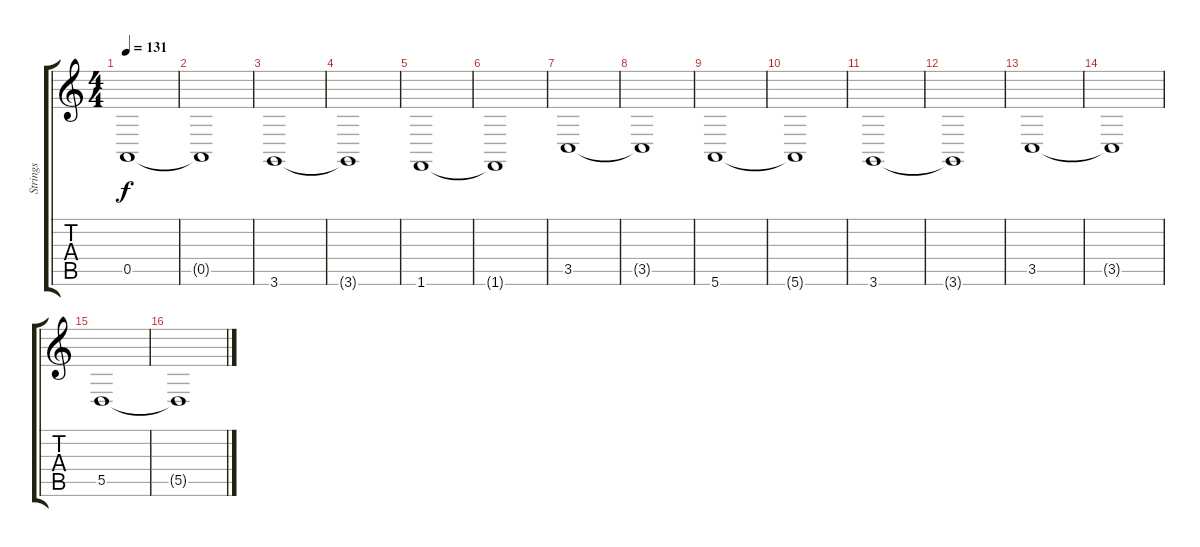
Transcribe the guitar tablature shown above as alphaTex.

\track ("Strings" "Strings") {instrument stringensemble1}
\staff {score tabs}
\tuning (E4 B3 G3 D3 A2 E2) {hide}
\ts (4 4)
\tempo 131
\clef g2
\ks c
0.5.1{dy f} |
0.5{t}.1 |
3.6.1 |
3.6{t}.1 |
1.6.1 |
1.6{t}.1 |
3.5.1 |
3.5{t}.1 |
5.6.1 |
5.6{t}.1 |
3.6.1 |
3.6{t}.1 |
3.5.1 |
3.5{t}.1 |
5.5.1 |
5.5{t}.1
